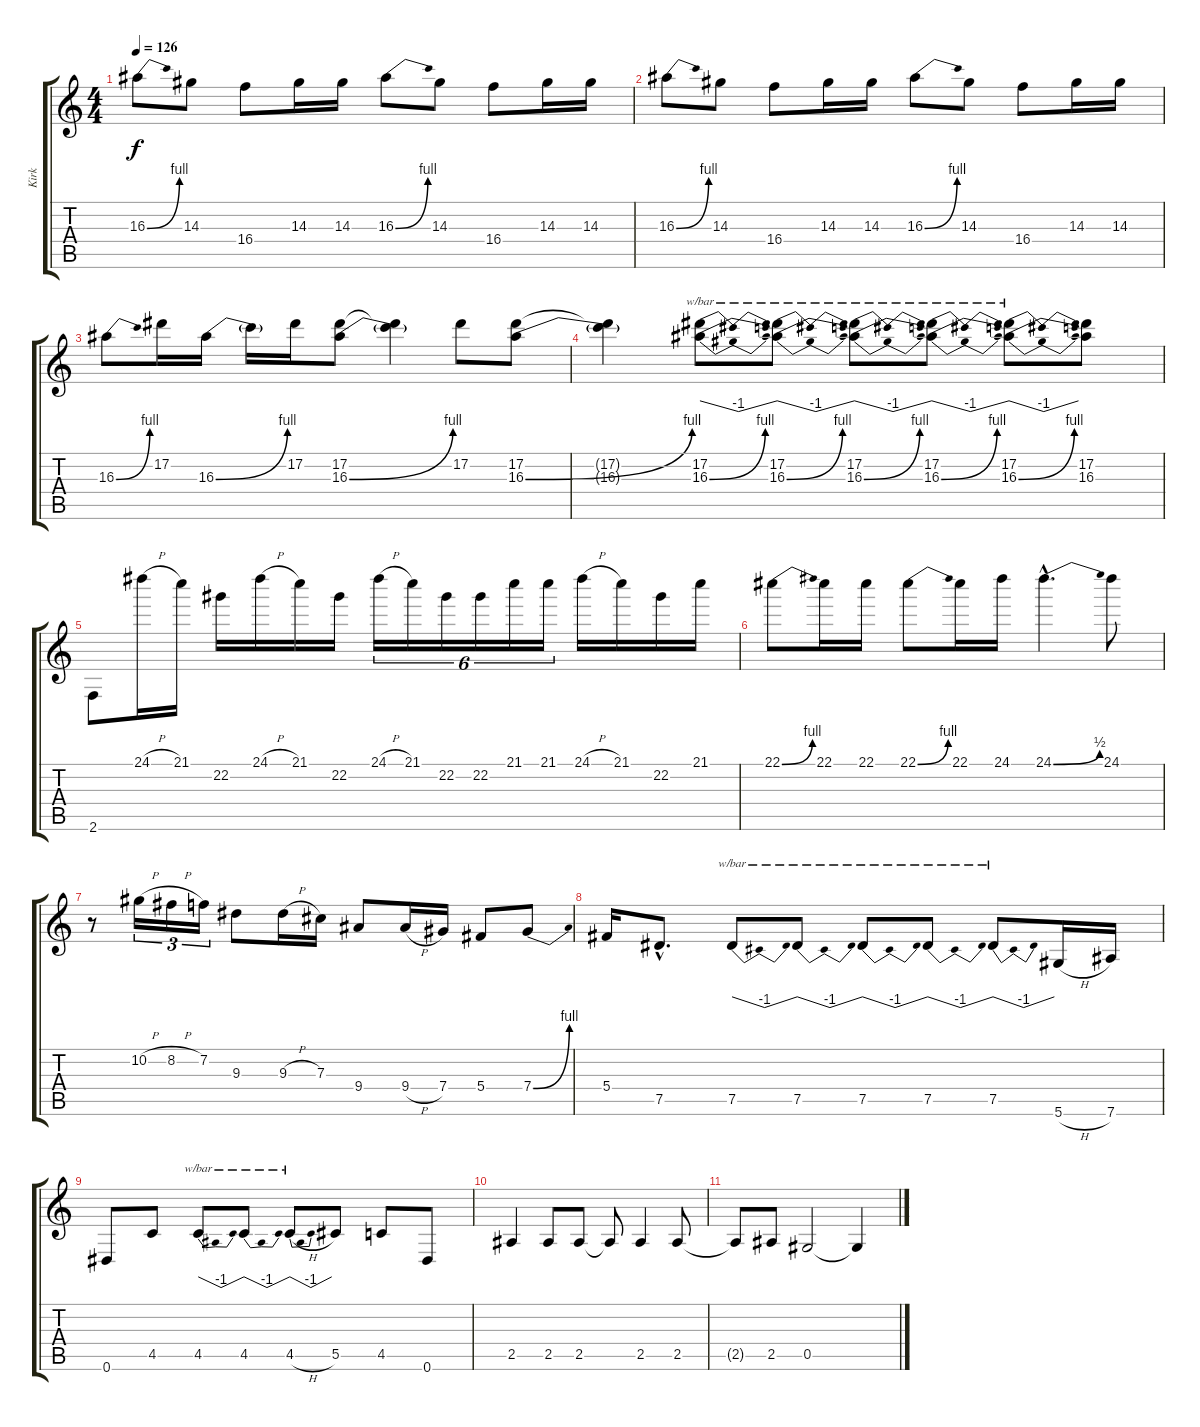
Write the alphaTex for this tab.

\track ("Kirk" "Kirk") {instrument distortionguitar}
\staff {score tabs}
\tuning (Eb4 Bb3 Gb3 Db3 Ab2 Eb2) {hide}
\ts (4 4)
\tempo 126
\clef g2
\ks c
16.3{be (bend 0 0 60 4)}.8{dy f} 14.3.8 16.4.8 14.3.16 14.3.16 16.3{be (bend 0 0 60 4)}.8 14.3.8 16.4.8 14.3.16 14.3.16 |
16.3{be (bend 0 0 60 4)}.8 14.3.8 16.4.8 14.3.16 14.3.16 16.3{be (bend 0 0 60 4)}.8 14.3.8 16.4.8 14.3.16 14.3.16 |
16.3{be (bend 0 0 60 4)}.8 17.2.16 16.3{be (bend 0 0 60 4)}.16 16.3{t}.16 17.2.16 (17.2 16.3{be (bend 0 0 60 4)}).8 (17.2{t} 16.3{t}).4 17.2.8 (17.2 16.3{be (bend 0 0 60 4)}).8 |
(17.2{t} 16.3{t}).4 (17.2 16.3{be (bend 0 0 60 4)}).8{tbe (dip default 0 0 30 -4 60 0)} (17.2 16.3{be (bend 0 0 60 4)}).8{tbe (dip default 0 0 30 -4 60 0)} (17.2 16.3{be (bend 0 0 60 4)}).8{tbe (dip default 0 0 30 -4 60 0)} (17.2 16.3{be (bend 0 0 60 4)}).8{tbe (dip default 0 0 30 -4 60 0)} (17.2 16.3{be (bend 0 0 60 4)}).8{tbe (dip default 0 0 30 -4 60 0)} (17.2 16.3).8 |
2.6.8 24.1{h}.16 21.1.16 22.2.16 24.1{h}.16 21.1.16 22.2.16 24.1{h}.16{tu (6 4)} 21.1.16{tu (6 4)} 22.2.16{tu (6 4)} 22.2.16{tu (6 4)} 21.1.16{tu (6 4)} 21.1.16{tu (6 4)} 24.1{h}.16 21.1.16 22.2.16 21.1.16 |
22.1{be (bend 0 0 60 4)}.8 22.1.16 22.1.16 22.1{be (bend 0 0 60 4)}.8 22.1.16 24.1.16 24.1{be (bend 0 0 60 2) hac}.4{d} 24.1.8 |
r.8 10.2{h}.16{tu (3 2)} 8.2{h}.16{tu (3 2)} 7.2.16{tu (3 2)} 9.3.8 9.3{h}.16 7.3.16 9.4.8 9.4{h}.16 7.4.16 5.4.8 7.4{be (bend 0 0 60 4)}.8 |
5.4.16 7.5{hac}.8{d} 7.5.8{tbe (dip default 0 0 30 -4 60 0)} 7.5.8{tbe (dip default 0 0 30 -4 60 0)} 7.5.8{tbe (dip default 0 0 30 -4 60 0)} 7.5.8{tbe (dip default 0 0 30 -4 60 0)} 7.5.8{tbe (dip default 0 0 30 -4 60 0)} 5.6{h}.16 7.6.16 |
0.6.8 4.5.8 4.5.8{tbe (dip default 0 0 30 -4 60 0)} 4.5.8{tbe (dip default 0 0 30 -4 60 0)} 4.5{h}.8{tbe (dip default 0 0 30 -4 60 0)} 5.5.8 4.5.8 0.6.8 |
2.5.4 2.5.8 2.5.8 2.5{t}.8 2.5.4 2.5.8 |
2.5{t}.8 2.5.8 0.5.2{volume 14} 0.5{t}.4
